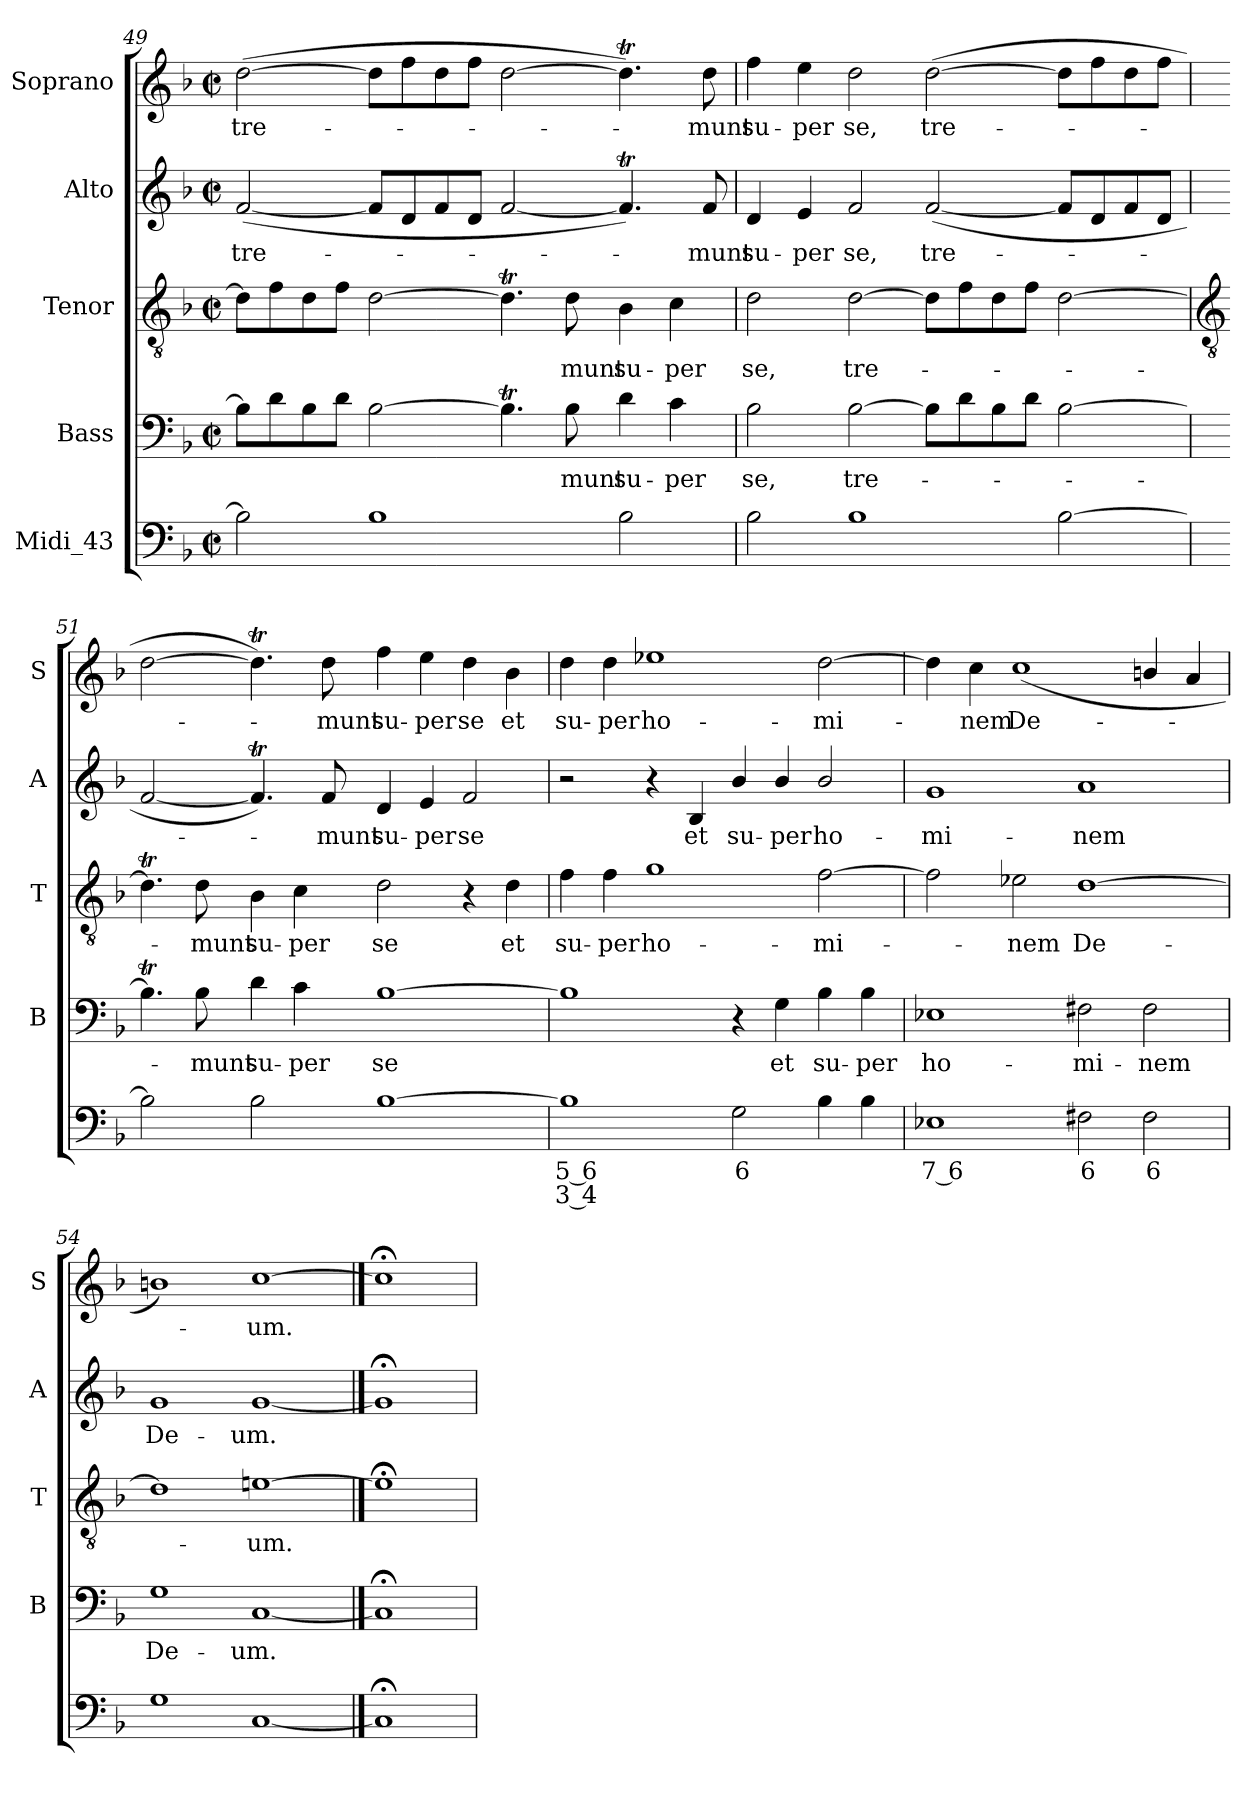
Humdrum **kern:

**kern	**text	**text	**kern	**text	**kern	**text	**kern	**text	**kern	**text
*part5	*part5	*part5	*part4	*part4	*part3	*part3	*part2	*part2	*part1	*part1
*staff5	*staff5	*staff5	*staff4	*staff4	*staff3	*staff3	*staff2	*staff2	*staff1	*staff1
*I"Midi_43	*	*	*I"Bass	*	*I"Tenor	*	*I"Alto	*	*I"Soprano	*
*	*	*	*I'B	*	*I'T	*	*I'A	*	*I'S	*
*clefF4	*	*	*clefF4	*	*clefGv2	*	*clefG2	*	*clefG2	*
*k[b-]	*	*	*k[b-]	*	*k[b-]	*	*k[b-]	*	*k[b-]	*
*F:	*	*	*F:	*	*F:	*	*F:	*	*F:	*
*M4/2	*	*	*M4/2	*	*M4/2	*	*M4/2	*	*M4/2	*
*met(c|)	*	*	*met(c|)	*	*met(c|)	*	*met(c|)	*	*met(c|)	*
=49	=49	=49	=49	=49	=49	=49	=49	=49	=49	=49
!	!	!	!	!	!	!	!	!LO:LY:b	!	!LO:LY:b
2B-]	.	.	8B-L]	.	8dL]	.	(<[2f	tre-	(>[2dd	tre-
.	.	.	8d	.	8f	.	.	.	.	.
.	.	.	8B-	.	8d	.	.	.	.	.
.	.	.	8dJ	.	8fJ	.	.	.	.	.
1B-	.	.	[2B-	.	[2d	.	8fL]	.	8ddL]	.
.	.	.	.	.	.	.	8d	.	8ff	.
.	.	.	.	.	.	.	8f	.	8dd	.
.	.	.	.	.	.	.	8dJ	.	8ffJ	.
.	.	.	4.B-T]	.	4.dT]	.	[2f	.	[2dd	.
!	!	!	!	!LO:LY:b	!	!LO:LY:b	!	!	!	!
.	.	.	8B-	munt	8d	munt	.	.	.	.
!	!	!	!	!LO:LY:b	!	!LO:LY:b	!	!	!	!
2B-	.	.	4d	su-	4B-	su-	4.fT])	.	4.ddT])	.
!	!	!	!	!LO:LY:b	!	!LO:LY:b	!	!	!	!
.	.	.	4c	-per	4c	-per	.	.	.	.
!	!	!	!	!	!	!	!	!LO:LY:b	!	!LO:LY:b
.	.	.	.	.	.	.	8f	munt	8dd	munt
=50	=50	=50	=50	=50	=50	=50	=50	=50	=50	=50
!	!	!	!	!LO:LY:b	!	!LO:LY:b	!	!LO:LY:b	!	!LO:LY:b
2B-	.	.	2B-	se,	2d	se,	4d	su-	4ff	su-
!	!	!	!	!	!	!	!	!LO:LY:b	!	!LO:LY:b
.	.	.	.	.	.	.	4e	-per	4ee	-per
!	!	!	!	!LO:LY:b	!	!LO:LY:b	!	!LO:LY:b	!	!LO:LY:b
1B-	.	.	[2B-	tre-	[2d	tre-	2f	se,	2dd	se,
!	!	!	!	!	!	!	!	!LO:LY:b	!	!LO:LY:b
.	.	.	8B-L]	.	8dL]	.	(<[2f	tre-	(>[2dd	tre-
.	.	.	8d	.	8f	.	.	.	.	.
.	.	.	8B-	.	8d	.	.	.	.	.
.	.	.	8dJ	.	8fJ	.	.	.	.	.
[2B-	.	.	[2B-	.	[2d	.	8fL]	.	8ddL]	.
.	.	.	.	.	.	.	8d	.	8ff	.
.	.	.	.	.	.	.	8f	.	8dd	.
.	.	.	.	.	.	.	8dJ	.	8ffJ	.
!!LO:LB:g=z
=51	=51	=51	=51	=51	=51	=51	=51	=51	=51	=51
*	*	*	*	*	*clefGv2	*	*	*	*	*
2B-]	.	.	4.B-T]	.	4.dT]	.	[2f	.	[2dd	.
!	!	!	!	!LO:LY:b	!	!LO:LY:b	!	!	!	!
.	.	.	8B-	munt	8d	munt	.	.	.	.
!	!	!	!	!LO:LY:b	!	!LO:LY:b	!	!	!	!
2B-	.	.	4d	su-	4B-	su-	4.fT])	.	4.ddT])	.
!	!	!	!	!LO:LY:b	!	!LO:LY:b	!	!	!	!
.	.	.	4c	-per	4c	-per	.	.	.	.
!	!	!	!	!	!	!	!	!LO:LY:b	!	!LO:LY:b
.	.	.	.	.	.	.	8f	munt	8dd	munt
!	!	!	!	!LO:LY:b	!	!LO:LY:b	!	!LO:LY:b	!	!LO:LY:b
[1B-	.	.	[1B-	se	2d	se	4d	su-	4ff	su-
!	!	!	!	!	!	!	!	!LO:LY:b	!	!LO:LY:b
.	.	.	.	.	.	.	4e	-per	4ee	-per
!	!	!	!	!	!	!	!	!LO:LY:b	!	!LO:LY:b
.	.	.	.	.	4r	.	2f	se	4dd	se
!	!	!	!	!	!	!LO:LY:b	!	!	!	!LO:LY:b
.	.	.	.	.	4d	et	.	.	4b-	et
=52	=52	=52	=52	=52	=52	=52	=52	=52	=52	=52
!	!LO:LY:b	!LO:LY:b	!	!	!	!LO:LY:b	!	!	!	!LO:LY:b
1B-]	5 6	3 4	1B-]	.	4f	su-	2r	.	4dd	su-
!	!	!	!	!	!	!LO:LY:b	!	!	!	!LO:LY:b
.	.	.	.	.	4f	-per	.	.	4dd	-per
!	!	!	!	!	!	!LO:LY:b	!	!	!	!LO:LY:b
.	.	.	.	.	1g	ho-	4r	.	1ee-X	ho-
!	!	!	!	!	!	!	!	!LO:LY:b	!	!
.	.	.	.	.	.	.	4B-	et	.	.
!	!LO:LY:b	!	!	!	!	!	!	!LO:LY:b	!	!
2G	6	.	4r	.	.	.	4b-/	su-	.	.
!	!	!	!	!LO:LY:b	!	!	!	!LO:LY:b	!	!
.	.	.	4G	et	.	.	4b-/	-per	.	.
!	!	!	!	!LO:LY:b	!	!LO:LY:b	!	!LO:LY:b	!	!LO:LY:b
4B-	.	.	4B-	su-	[2f	-mi-	2b-/	ho-	[2dd	-mi-
!	!	!	!	!LO:LY:b	!	!	!	!	!	!
4B-	.	.	4B-	-per	.	.	.	.	.	.
=53	=53	=53	=53	=53	=53	=53	=53	=53	=53	=53
!	!LO:LY:b	!	!	!LO:LY:b	!	!	!	!LO:LY:b	!	!
1E-X	7 6	.	1E-X	ho-	2f]	.	1g	-mi-	4dd]	.
!	!	!	!	!	!	!	!	!	!	!LO:LY:b
.	.	.	.	.	.	.	.	.	4cc	nem
!	!	!	!	!	!	!LO:LY:b	!	!	!	!LO:LY:b
.	.	.	.	.	2e-X	nem	.	.	(<1cc/	De-
!	!LO:LY:b	!	!	!LO:LY:b	!	!LO:LY:b	!	!LO:LY:b	!	!
2F#X	6	.	2F#X	-mi-	[1d	De-	1a	-nem	.	.
!	!LO:LY:b	!	!	!LO:LY:b	!	!	!	!	!	!
2F#	6	.	2F#	-nem	.	.	.	.	4bn/	.
.	.	.	.	.	.	.	.	.	4a	.
=54	=54	=54	=54	=54	=54	=54	=54	=54	=54	=54
!	!	!	!	!LO:LY:b	!	!	!	!LO:LY:b	!	!
1G	.	.	1G	De-	1d]	.	1g	De-	1bn/)	.
!	!	!	!	!LO:LY:b	!	!LO:LY:b	!	!LO:LY:b	!	!LO:LY:b
[1C	.	.	[1C	-um.	[1en	um.	[1g	-um.	[1cc	um.
==55	==55	==55	==55	==55	==55	==55	==55	==55	==55	==55
1C;<]	.	.	1C;<]	.	1e;<]	.	1g;<]	.	1cc;<]	.
=	=	=	=	=	=	=	=	=	=	=
*-	*-	*-	*-	*-	*-	*-	*-	*-	*-	*-
